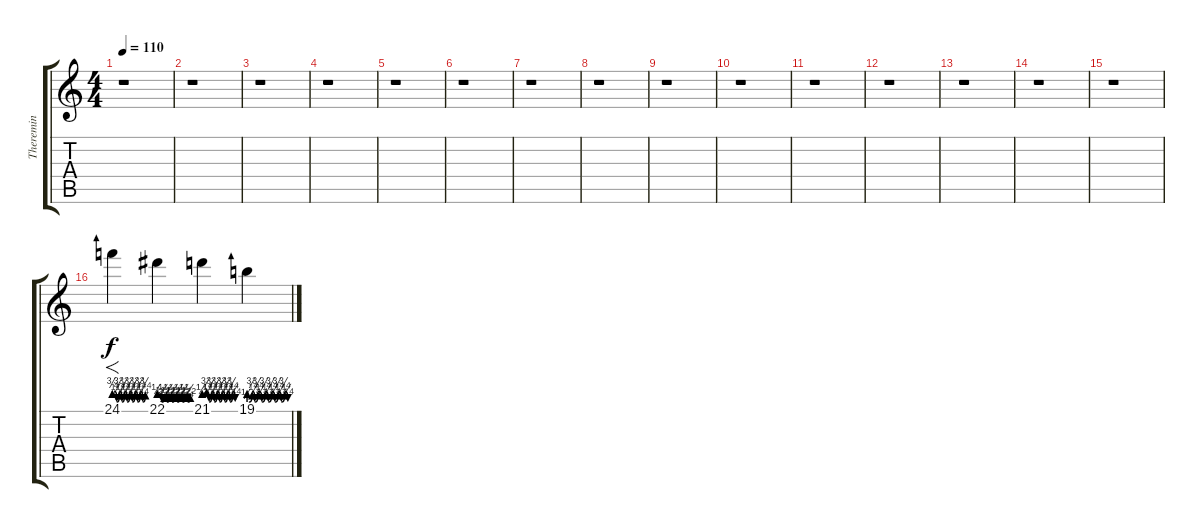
\track ("Theremin" "Theremin") {instrument ocarina}
\staff {score tabs}
\tuning (E4 B3 G3 D3 A2 E2) {hide}
\ts (4 4)
\tempo 110
\clef g2
\ks c
r.1{dy f instrument ocarina} |
r.1 |
r.1 |
r.1 |
r.1 |
r.1 |
r.1 |
r.1 |
r.1 |
r.1 |
r.1 |
r.1 |
r.1 |
r.1 |
r.1 |
24.1{be (custom 0 3 5 1 10 3 15 1 20 3 25 1 30 3 35 1 40 3 45 1 50 3 55 1 60 3)}.4{f} 22.1{be (custom 0 2 5 1 10 2 15 1 20 2 25 1 30 2 35 1 40 2 45 1 50 2 55 1 60 2)}.4 21.1{be (custom 0 2 5 3 10 1 15 3 20 1 25 3 30 1 35 3 40 1 45 3 50 1 55 3 60 1)}.4 19.1{be (custom 0 1 5 3 9 1 14 3 20 1 25 3 30 1 35 3 40 1 45 3 50 1 55 3 60 1)}.4
